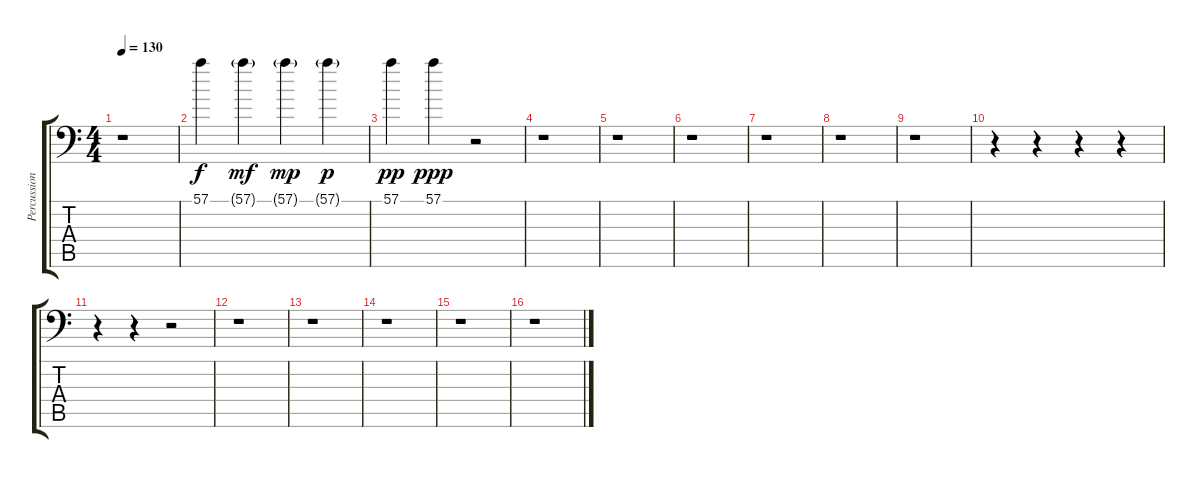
\track ("Percussion" "Percussion") {instrument acousticgrandpiano}
\staff {score tabs}
\tuning (C-1 C-1 C-1 C-1 C-1 C-1) {hide}
\ts (4 4)
\tempo 130
\clef f4
\ks c
r.1{dy ppp} |
57.1.4{dy f} 57.1{g}.4{dy mf} 57.1{g}.4{dy mp} 57.1{g}.4{dy p} |
57.1.4{dy pp} 57.1.4{dy ppp} r.2 |
r.1 |
r.1 |
r.1 |
r.1 |
r.1 |
r.1 |
r.4 r.4 r.4 r.4 |
r.4 r.4 r.2 |
r.1 |
r.1 |
r.1 |
r.1 |
r.1
